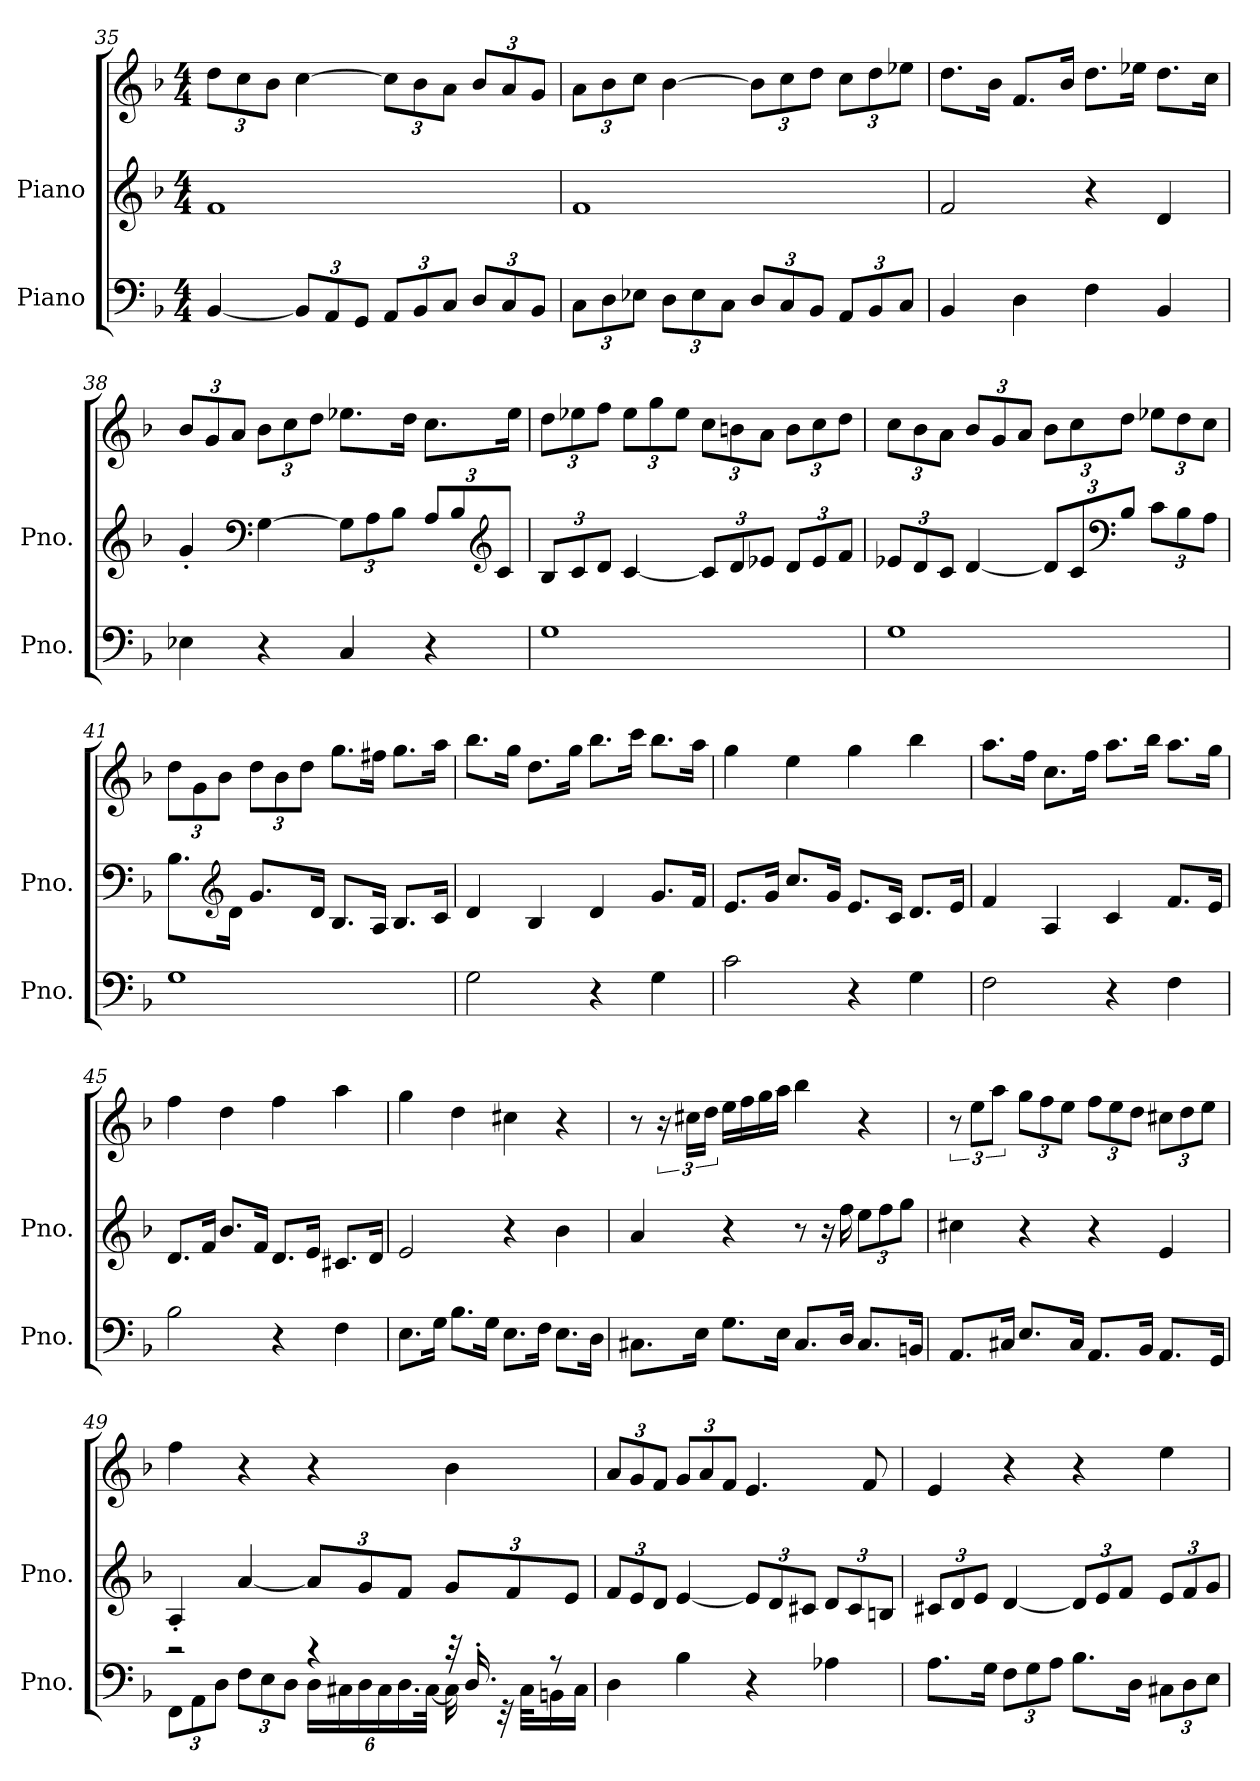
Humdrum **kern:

**kern	**kern	**kern
*part2	*part1	*part1
*staff3	*staff2	*staff1
*I"Piano	*I"Piano	*
*I'Pno.	*I'Pno.	*
*clefF4	*clefG2	*clefG2
*k[b-]	*k[b-]	*k[b-]
*M4/4	*M4/4	*M4/4
*	*	*Xbrackettup
=35	=35	=35
[4BB-/	1f	12dd\L
.	.	12cc\
.	.	12b-\J
*Xbrackettup	*	*
12BB-/L]	.	[4cc\
12AA/	.	.
12GG/J	.	.
12AA/L	.	12cc\L]
12BB-/	.	12b-\
12C/J	.	12a\J
12D/L	.	12b-/L
12C/	.	12a/
12BB-/J	.	12g/J
!!LO:LB:g=z
=36	=36	=36
12C\L	1f	12a\L
12D\	.	12b-\
12E-X\J	.	12cc\J
12D\L	.	[4b-\
12E-\	.	.
12C\J	.	.
12D/L	.	12b-\L]
12C/	.	12cc\
12BB-/J	.	12dd\J
12AA/L	.	12cc\L
12BB-/	.	12dd\
12C/J	.	12ee-X\J
=37	=37	=37
4BB-/	2f/	8.dd\L
.	.	16b-\Jk
4D\	.	8.f/L
.	.	16b-/Jk
4F\	4r	8.dd\L
.	.	16ee-X\Jk
4BB-/	4d/	8.dd\L
.	.	16cc\Jk
=38	=38	=38
4E-X\	4g'/	12b-/L
.	.	12g/
.	.	12a/J
*	*clefF4	*
4r	[4G\	12b-\L
.	.	12cc\
.	.	12dd\J
*	*Xbrackettup	*
4C/	12G\L]	8.ee-X\L
.	12A\	.
.	12B-\J	.
.	.	16dd\Jk
4r	12A/L	8.cc\L
.	12B-/	.
*	*clefG2	*
.	12c/J	.
.	.	16ee-\Jk
!!LO:PB:g=z
=39	=39	=39
1G	12B-/L	12dd\L
.	12c/	12ee-X\
.	12d/J	12ff\J
.	[4c/	12ee-\L
.	.	12gg\
.	.	12ee-\J
.	12c/L]	12cc\L
.	12d/	12bn\
.	12e-X/J	12a\J
.	12d/L	12b\L
.	12e-/	12cc\
.	12f/J	12dd\J
=40	=40	=40
1G	12e-X/L	12cc\L
.	12d/	12b-\
.	12c/J	12a\J
.	[4d/	12b-/L
.	.	12g/
.	.	12a/J
.	12d/L]	12b-\L
.	12c/	12cc\
*	*clefF4	*
.	12B-/J	12dd\J
.	12c\L	12ee-X\L
.	12B-\	12dd\
.	12A\J	12cc\J
=41	=41	=41
1G	8.B-\L	12dd\L
.	.	12g\
.	.	12b-\J
*	*clefG2	*
.	16d\Jk	.
.	8.g/L	12dd\L
.	.	12b-\
.	.	12dd\J
.	16d/Jk	.
.	8.B-/L	8.gg\L
.	16A/Jk	16ff#X\Jk
.	8.B-/L	8.gg\L
.	16c/Jk	16aa\Jk
!!LO:LB:g=z
=42	=42	=42
2G\	4d/	8.bb-\L
.	.	16gg\Jk
.	4B-/	8.dd\L
.	.	16gg\Jk
4r	4d/	8.bb-\L
.	.	16ccc\Jk
4G\	8.g/L	8.bb-\L
.	16f/Jk	16aa\Jk
=43	=43	=43
2c\	8.e/L	4gg\
.	16g/Jk	.
.	8.cc/L	4ee\
.	16g/Jk	.
4r	8.e/L	4gg\
.	16c/Jk	.
4G\	8.d/L	4bb-\
.	16e/Jk	.
=44	=44	=44
2F\	4f/	8.aa\L
.	.	16ff\Jk
.	4A/	8.cc\L
.	.	16ff\Jk
4r	4c/	8.aa\L
.	.	16bb-\Jk
4F\	8.f/L	8.aa\L
.	16e/Jk	16gg\Jk
!!LO:LB:g=z
=45	=45	=45
2B-\	8.d/L	4ff\
.	16f/Jk	.
.	8.b-/L	4dd\
.	16f/Jk	.
4r	8.d/L	4ff\
.	16e/Jk	.
4F\	8.c#X/L	4aa\
.	16d/Jk	.
=46	=46	=46
8.E\L	2e/	4gg\
16G\Jk	.	.
8.B-\L	.	4dd\
16G\Jk	.	.
8.E\L	4r	4cc#X\
16F\Jk	.	.
8.E\L	4b-\	4r
16D\Jk	.	.
=47	=47	=47
8.C#X\L	4a/	8r
*	*	*brackettup
.	.	24r
.	.	24cc#X\LL
16E\Jk	.	.
.	.	24dd\JJ
8.G\L	4r	16ee\LL
.	.	16ff\
.	.	16gg\
16E\Jk	.	16aa\JJ
8.C#/L	8r	4bb-\
.	16r	.
16D/Jk	16ff\	.
8.C#/L	12ee\L	4r
.	12ff\	.
.	12gg\J	.
16BBn/Jk	.	.
!!LO:LB:g=z
=48	=48	=48
8.AA/L	4cc#X\	12r
.	.	12ee\L
.	.	12aa\J
16C#X/Jk	.	.
*	*	*Xbrackettup
8.E/L	4r	12gg\L
.	.	12ff\
.	.	12ee\J
16C#/Jk	.	.
8.AA/L	4r	12ff\L
.	.	12ee\
.	.	12dd\J
16BB-/Jk	.	.
8.AA/L	4e/	12cc#X\L
.	.	12dd\
.	.	12ee\J
16GG/Jk	.	.
=49	=49	=49
*^	*	*
2r	12FF\L	4A'/	4ff\
.	12AA\	.	.
.	12D\J	.	.
.	12F\L	[4a/	4r
.	12E\	.	.
.	12D\J	.	.
4r	24D\LL	12a/L]	4r
.	24C#X\	.	.
.	24D\	12g/	.
.	24C#\	.	.
.	24.D\	12f/J	.
.	[48C#\JJk	.	.
32r	16C#\]	12g/L	4b-\
16.D'/	.	.	.
.	32r	.	.
.	.	12f/	.
.	32C#\KLL	.	.
8r	16BBn\	.	.
.	.	12e/J	.
.	16C#\JJ	.	.
*v	*v	*	*
!!LO:PB:g=z
=50	=50	=50
4D\	12f/L	12a/L
.	12e/	12g/
.	12d/J	12f/J
4B-\	[4e/	12g/L
.	.	12a/
.	.	12f/J
4r	12e/L]	4.e/
.	12d/	.
.	12c#X/J	.
4A-X\	12d/L	.
.	12c#/	.
.	.	8f/
.	12Bn/J	.
=51	=51	=51
8.A\L	12c#X/L	4e/
.	12d/	.
.	12e/J	.
16G\Jk	.	.
12F\L	[4d/	4r
12G\	.	.
12A\J	.	.
8.B-\L	12d/L]	4r
.	12e/	.
.	12f/J	.
16D\Jk	.	.
12C#X\L	12e/L	4ee\
12D\	12f/	.
12E\J	12g/J	.
=	=	=
*-	*-	*-
